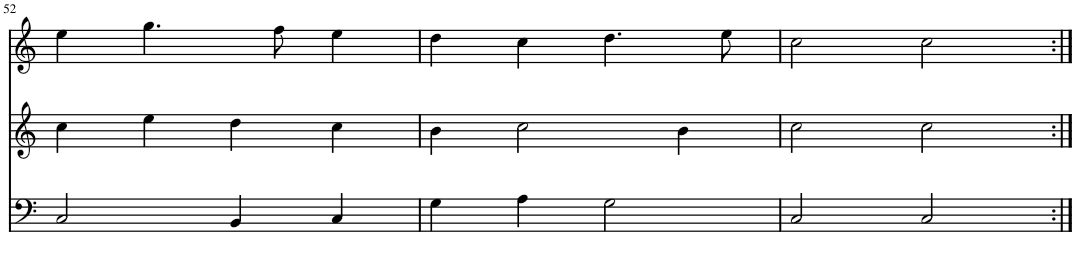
**kern	**kern	**kern
*part3	*part2	*part1
*staff3	*staff2	*staff1
*I"Violoncello	*I"Violin	*I"Violin
*I'Vc	*I'Vln	*I'Vln
!!LO:PB:g=z
*clefF4	*clefG2	*clefG2
*k[]	*k[]	*k[]
*M4/4	*M4/4	*M4/4
*met(c)	*met(c)	*met(c)
=52	=52	=52
2C/	4cc\	4ee\
.	4ee\	4.gg\
4BB/	4dd\	.
.	.	8ff\
4C/	4cc\	4ee\
=53	=53	=53
4G\	4b\	4dd\
4A\	2cc\	4cc\
2G\	.	4.dd\
.	4b\	.
.	.	8ee\
=54	=54	=54
2C/	2cc\	2cc\
2C/	2cc\	2cc\
=:|!	=:|!	=:|!
*-	*-	*-
